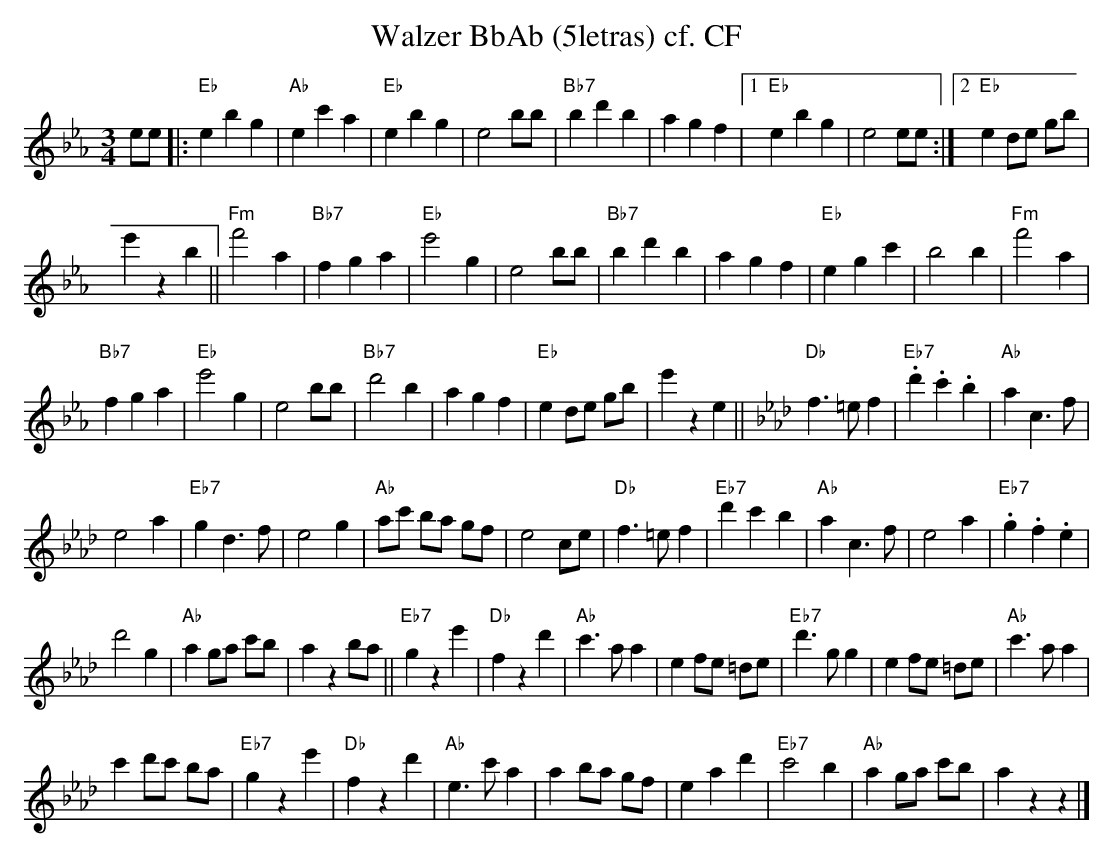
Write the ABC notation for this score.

X:1
T:Walzer BbAb (5letras) cf. CF
M:3/4
L:1/4
K:Ebmaj%%MIDI gchordon
e/2e/2 |: "Eb"ebg | "Ab"ec'a | "Eb"ebg | e2b/2b/2 | "Bb7"bd'b | agf |1 "Eb"ebg | e2e/2e/2 :|2 "Eb"ed/2e/2 g/2b/2 |
e'zb || "Fm"f'2 a | "Bb7"fga | "Eb"e'2g | e2b/2b/2 | "Bb7"bd'b | agf | "Eb"egc' | b2b | "Fm"f'2a |
"Bb7"fga | "Eb"e'2g | e2b/2b/2 | "Bb7"d'2b | agf | "Eb"ed/2e/2 g/2b/2 | e'ze || [K:Abmaj] "Db"f>=ef | "Eb7".d'.c'.b | "Ab"ac>f |
e2a | "Eb7"gd>f | e2g | "Ab"a/2c'/2 b/2a/2 g/2f/2 | e2c/2e/2 | "Db"f>=ef | "Eb7"d'c'b | "Ab"ac>f | e2a | "Eb7".g.f.e |
d'2g | "Ab"ag/2a/2 c'/2b/2 | azb/2a/2 || "Eb7"gze' | "Db"fzd' | "Ab"c'>aa | e f/2e/2 =d/2e/2 | "Eb7"d'>gg | e f/2e/2 =d/2e/2 | "Ab"c'>aa |
c'd'/2c'/2 b/2a/2 | "Eb7"gze' | "Db"fzd' | "Ab"e>c'a | ab/2a/2 g/2f/2 | ead' | "Eb7"c'2b | "Ab"ag/2a/2 c'/2b/2 | azz |]
